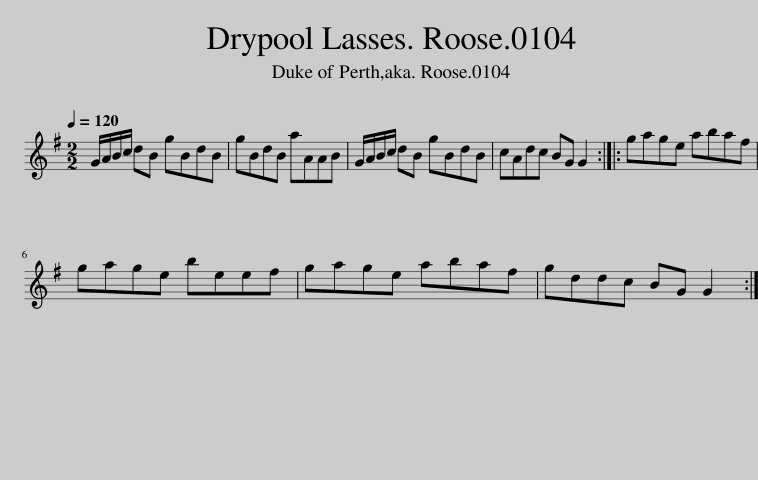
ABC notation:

X:1
L:1/8
Q:1/4=120
M:2/2
I:linebreak $
K:G
V:1 treble
V:1
 G/A/B/c/ dB gBdB | gBdB aAAB | G/A/B/c/ dB gBdB | cAdc BG G2 :: gage abaf |$ %5
 gage beef | gage abaf | gddc BG G2 :| %8
